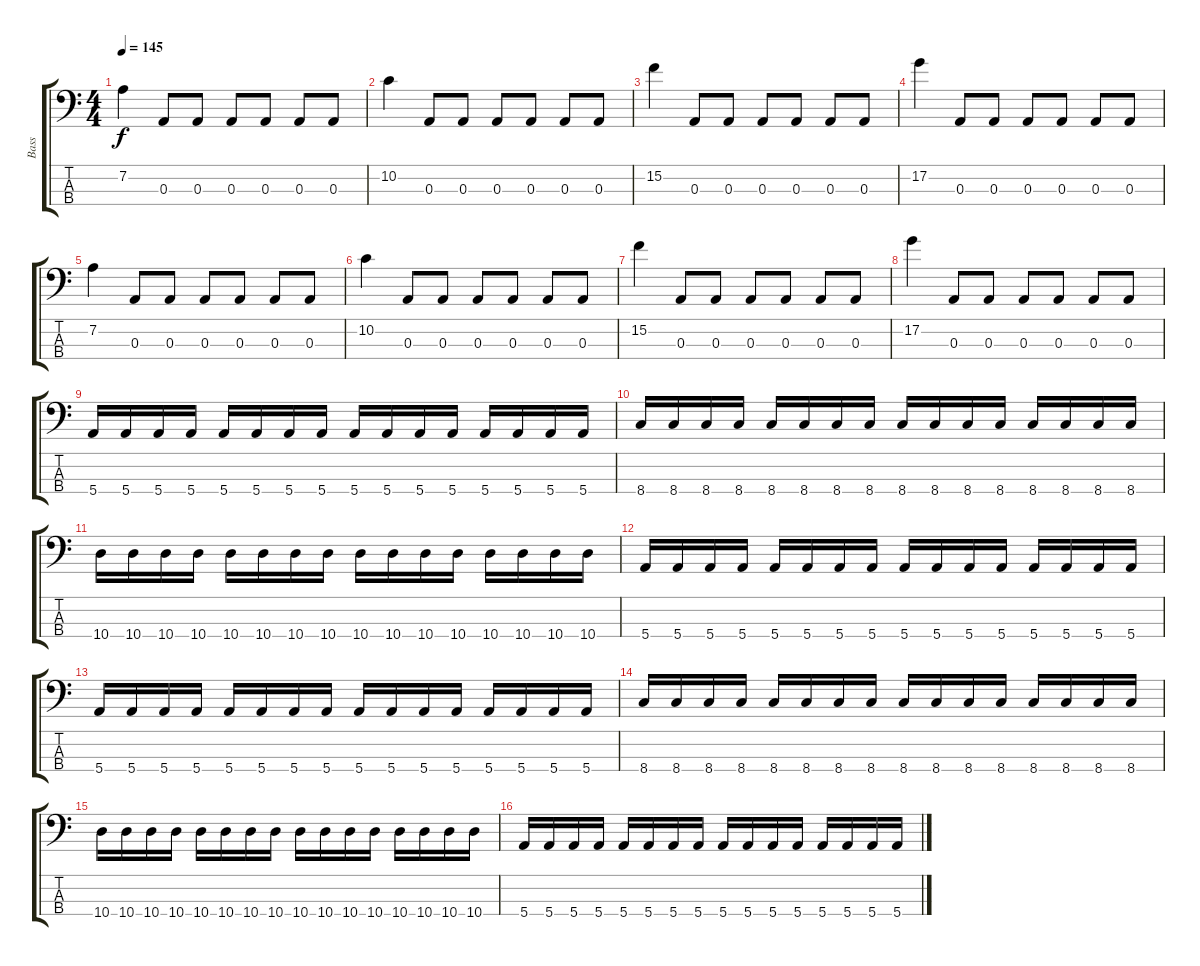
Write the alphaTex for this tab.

\track ("Bass" "Bass") {instrument electricbassfinger}
\staff {score tabs}
\tuning (G2 D2 A1 E1) {hide}
\ts (4 4)
\tempo 145
\clef f4
\ks c
7.2.4{dy f} 0.3.8 0.3.8 0.3.8 0.3.8 0.3.8 0.3.8 |
10.2.4 0.3.8 0.3.8 0.3.8 0.3.8 0.3.8 0.3.8 |
15.2.4 0.3.8 0.3.8 0.3.8 0.3.8 0.3.8 0.3.8 |
17.2.4 0.3.8 0.3.8 0.3.8 0.3.8 0.3.8 0.3.8 |
7.2.4 0.3.8 0.3.8 0.3.8 0.3.8 0.3.8 0.3.8 |
10.2.4 0.3.8 0.3.8 0.3.8 0.3.8 0.3.8 0.3.8 |
15.2.4 0.3.8 0.3.8 0.3.8 0.3.8 0.3.8 0.3.8 |
17.2.4 0.3.8 0.3.8 0.3.8 0.3.8 0.3.8 0.3.8 |
5.4.16 5.4.16 5.4.16 5.4.16 5.4.16 5.4.16 5.4.16 5.4.16 5.4.16 5.4.16 5.4.16 5.4.16 5.4.16 5.4.16 5.4.16 5.4.16 |
8.4.16 8.4.16 8.4.16 8.4.16 8.4.16 8.4.16 8.4.16 8.4.16 8.4.16 8.4.16 8.4.16 8.4.16 8.4.16 8.4.16 8.4.16 8.4.16 |
10.4.16 10.4.16 10.4.16 10.4.16 10.4.16 10.4.16 10.4.16 10.4.16 10.4.16 10.4.16 10.4.16 10.4.16 10.4.16 10.4.16 10.4.16 10.4.16 |
5.4.16 5.4.16 5.4.16 5.4.16 5.4.16 5.4.16 5.4.16 5.4.16 5.4.16 5.4.16 5.4.16 5.4.16 5.4.16 5.4.16 5.4.16 5.4.16 |
5.4.16 5.4.16 5.4.16 5.4.16 5.4.16 5.4.16 5.4.16 5.4.16 5.4.16 5.4.16 5.4.16 5.4.16 5.4.16 5.4.16 5.4.16 5.4.16 |
8.4.16 8.4.16 8.4.16 8.4.16 8.4.16 8.4.16 8.4.16 8.4.16 8.4.16 8.4.16 8.4.16 8.4.16 8.4.16 8.4.16 8.4.16 8.4.16 |
10.4.16 10.4.16 10.4.16 10.4.16 10.4.16 10.4.16 10.4.16 10.4.16 10.4.16 10.4.16 10.4.16 10.4.16 10.4.16 10.4.16 10.4.16 10.4.16 |
5.4.16 5.4.16 5.4.16 5.4.16 5.4.16 5.4.16 5.4.16 5.4.16 5.4.16 5.4.16 5.4.16 5.4.16 5.4.16 5.4.16 5.4.16 5.4.16
